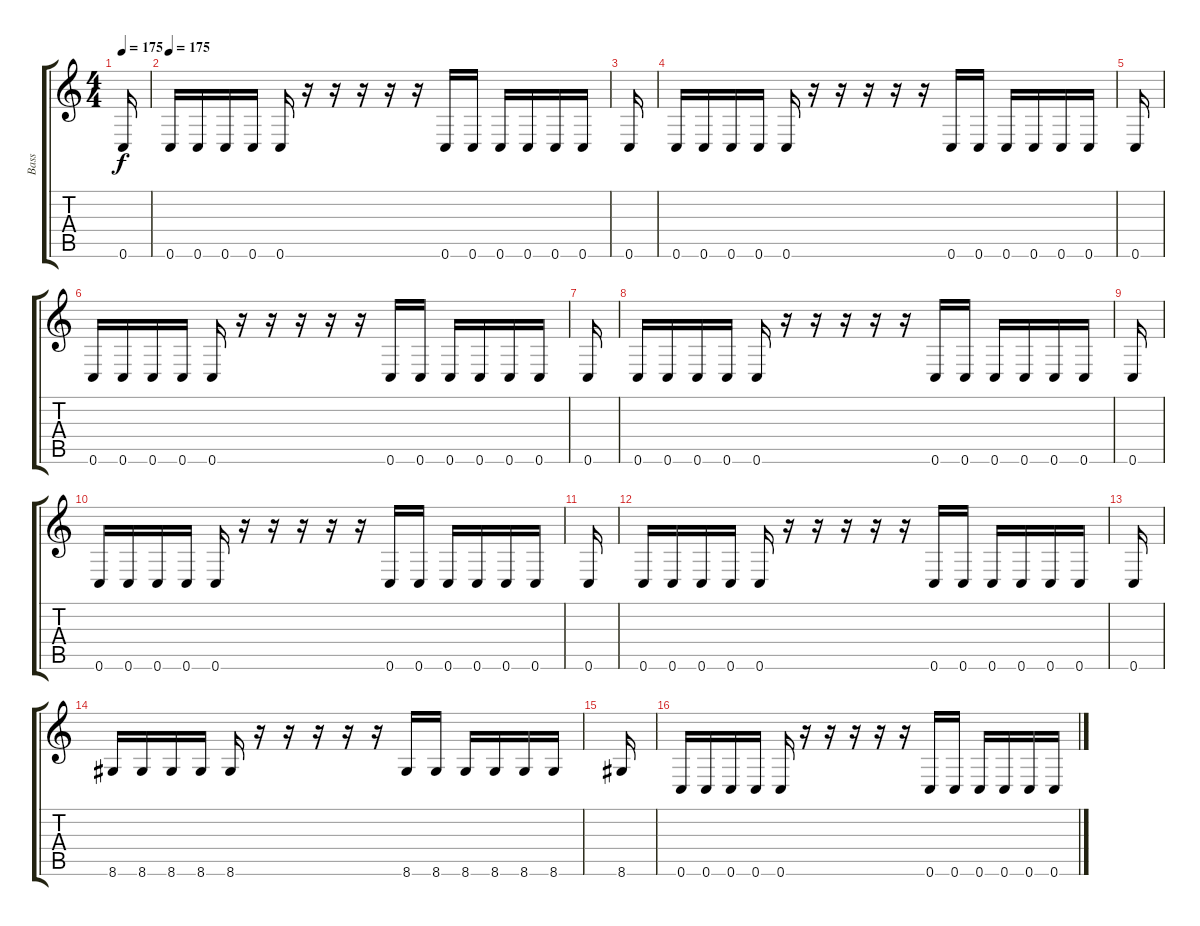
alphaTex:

\track ("Bass" "Bass") {instrument electricbassfinger}
\staff {score tabs}
\tuning (D4 A3 F3 C3 G2 C2) {hide}
\ts (4 4)
\tempo 175
\clef g2
\ks c
0.6.16{dy f} |
\tempo 175
0.6.16 0.6.16 0.6.16 0.6.16 0.6.16 r.16 r.16 r.16 r.16 r.16 0.6.16 0.6.16 0.6.16 0.6.16 0.6.16 0.6.16 |
0.6.16 |
0.6.16 0.6.16 0.6.16 0.6.16 0.6.16 r.16 r.16 r.16 r.16 r.16 0.6.16 0.6.16 0.6.16 0.6.16 0.6.16 0.6.16 |
0.6.16 |
0.6.16 0.6.16 0.6.16 0.6.16 0.6.16 r.16 r.16 r.16 r.16 r.16 0.6.16 0.6.16 0.6.16 0.6.16 0.6.16 0.6.16 |
0.6.16 |
0.6.16 0.6.16 0.6.16 0.6.16 0.6.16 r.16 r.16 r.16 r.16 r.16 0.6.16 0.6.16 0.6.16 0.6.16 0.6.16 0.6.16 |
0.6.16 |
0.6.16 0.6.16 0.6.16 0.6.16 0.6.16 r.16 r.16 r.16 r.16 r.16 0.6.16 0.6.16 0.6.16 0.6.16 0.6.16 0.6.16 |
0.6.16 |
0.6.16 0.6.16 0.6.16 0.6.16 0.6.16 r.16 r.16 r.16 r.16 r.16 0.6.16 0.6.16 0.6.16 0.6.16 0.6.16 0.6.16 |
0.6.16 |
8.6.16 8.6.16 8.6.16 8.6.16 8.6.16 r.16 r.16 r.16 r.16 r.16 8.6.16 8.6.16 8.6.16 8.6.16 8.6.16 8.6.16 |
8.6.16 |
0.6.16 0.6.16 0.6.16 0.6.16 0.6.16 r.16 r.16 r.16 r.16 r.16 0.6.16 0.6.16 0.6.16 0.6.16 0.6.16 0.6.16
